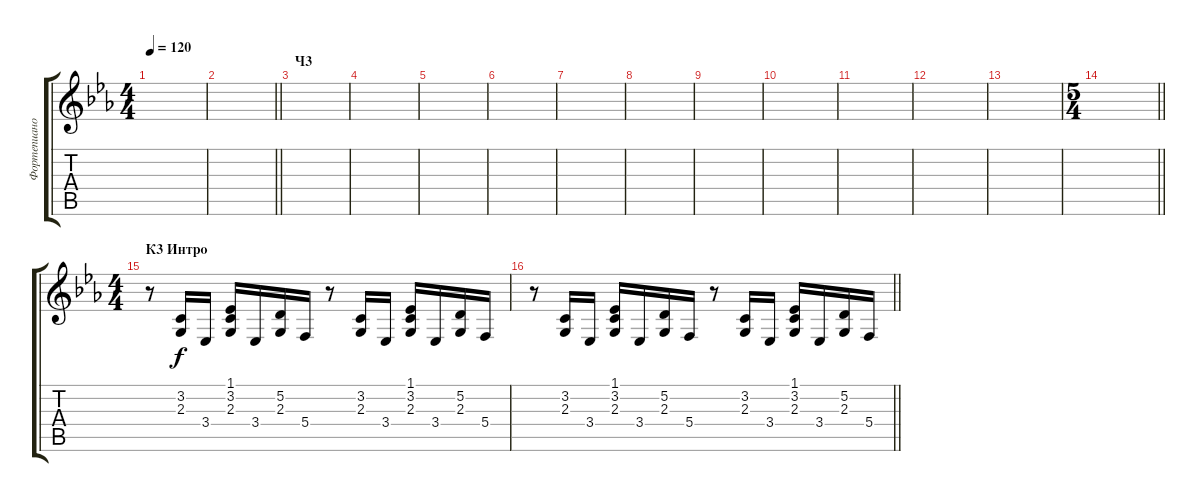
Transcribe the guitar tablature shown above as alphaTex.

\track ("Фортепиано (Правая Рука)" "Фортепиано") {instrument electricgrandpiano}
\staff {score tabs}
\tuning (D4 A3 F3 C3 G2 D2) {hide}
\ts (4 4)
\tempo 120
\clef g2
\ks cminor
|
\barLineRight lightlight
|
\section ("" "Ч3")
|
|
|
|
|
|
|
|
|
|
|
\ts (5 4)
\barLineRight lightlight
|
\ts (4 4)
\section ("" "К3 Интро")
r.8 (3.2 2.3).16 3.4.16 (1.1 3.2 2.3).16 3.4.16 (5.2 2.3).16 5.4.16 r.8 (3.2 2.3).16 3.4.16 (1.1 3.2 2.3).16 3.4.16 (5.2 2.3).16 5.4.16 |
\barLineRight lightlight
r.8 (3.2 2.3).16 3.4.16 (1.1 3.2 2.3).16 3.4.16 (5.2 2.3).16 5.4.16 r.8 (3.2 2.3).16 3.4.16 (1.1 3.2 2.3).16 3.4.16 (5.2 2.3).16 5.4.16
